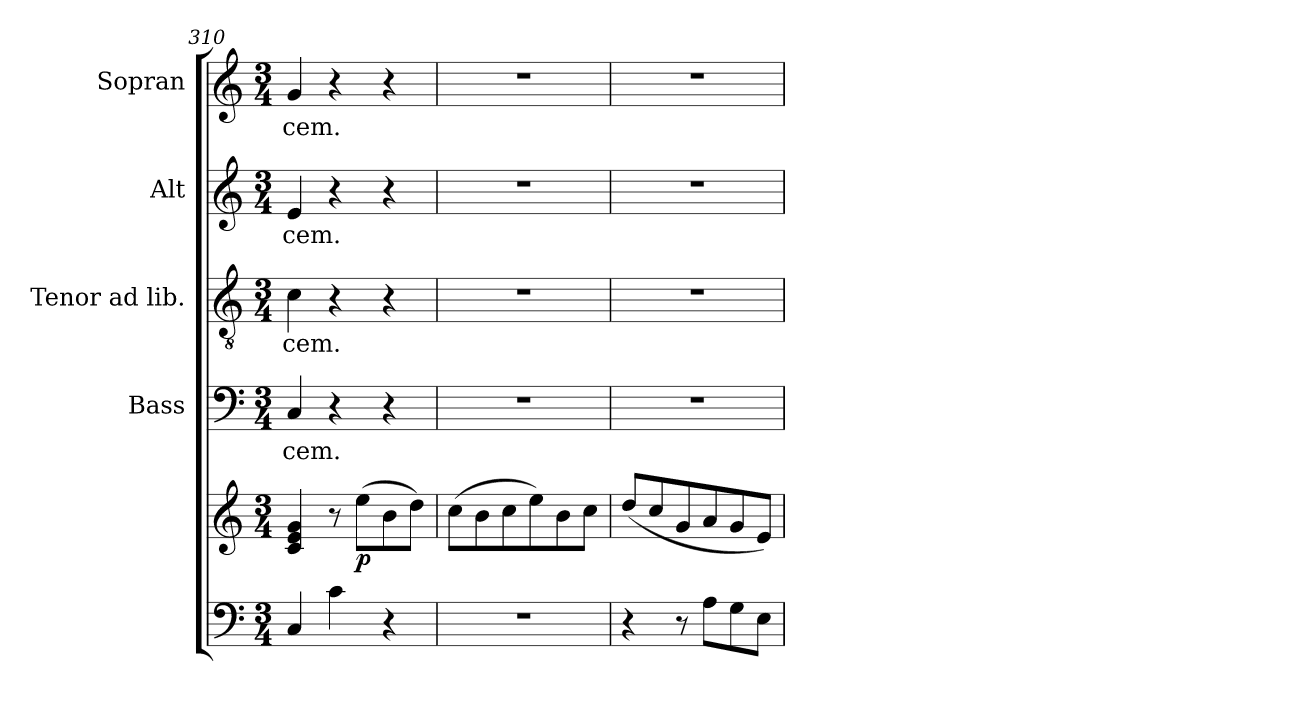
**kern	**kern	**dynam	**kern	**text	**kern	**text	**kern	**text	**kern	**text
*part5	*part5	*part5	*part4	*part4	*part3	*part3	*part2	*part2	*part1	*part1
*staff6	*staff5	*staff5/6	*staff4	*staff4	*staff3	*staff3	*staff2	*staff2	*staff1	*staff1
*	*	*	*I"Bass	*	*I"Tenor ad lib.	*	*I"Alt	*	*I"Sopran	*
*	*	*	*I'B.	*	*I'T.	*	*I'A.	*	*I'S.	*
*clefF4	*clefG2	*	*clefF4	*	*clefGv2	*	*clefG2	*	*clefG2	*
*k[]	*k[]	*	*k[]	*	*k[]	*	*k[]	*	*k[]	*
*C:	*C:	*	*C:	*	*C:	*	*C:	*	*C:	*
*M3/4	*M3/4	*	*M3/4	*	*M3/4	*	*M3/4	*	*M3/4	*
=310	=310	=310	=310	=310	=310	=310	=310	=310	=310	=310
!	!	!	!	!LO:LY:b	!	!LO:LY:b	!	!LO:LY:b	!	!LO:LY:b
4C/	4c/ 4e/ 4g/	.	4C/	-cem.	4c\	-cem.	4e/	-cem.	4g/	-cem.
4c\	8r	.	4r	.	4r	.	4r	.	4r	.
!	!	!LO:DY:b	!	!	!	!	!	!	!	!
.	(>8ee\L	p	.	.	.	.	.	.	.	.
4r	8b\	.	4r	.	4r	.	4r	.	4r	.
.	8dd\J)	.	.	.	.	.	.	.	.	.
=311	=311	=311	=311	=311	=311	=311	=311	=311	=311	=311
2.r	(>8cc\L	.	2.r	.	2.r	.	2.r	.	2.r	.
.	8b\	.	.	.	.	.	.	.	.	.
.	8cc\	.	.	.	.	.	.	.	.	.
.	8ee\)	.	.	.	.	.	.	.	.	.
.	8b\	.	.	.	.	.	.	.	.	.
.	8cc\J	.	.	.	.	.	.	.	.	.
=312	=312	=312	=312	=312	=312	=312	=312	=312	=312	=312
4r	(<8dd/L	.	2.r	.	2.r	.	2.r	.	2.r	.
.	8cc/	.	.	.	.	.	.	.	.	.
8r	8g/	.	.	.	.	.	.	.	.	.
8A\L	8a/	.	.	.	.	.	.	.	.	.
8G\	8g/	.	.	.	.	.	.	.	.	.
8E\J	8e/J)	.	.	.	.	.	.	.	.	.
=	=	=	=	=	=	=	=	=	=	=
*-	*-	*-	*-	*-	*-	*-	*-	*-	*-	*-
